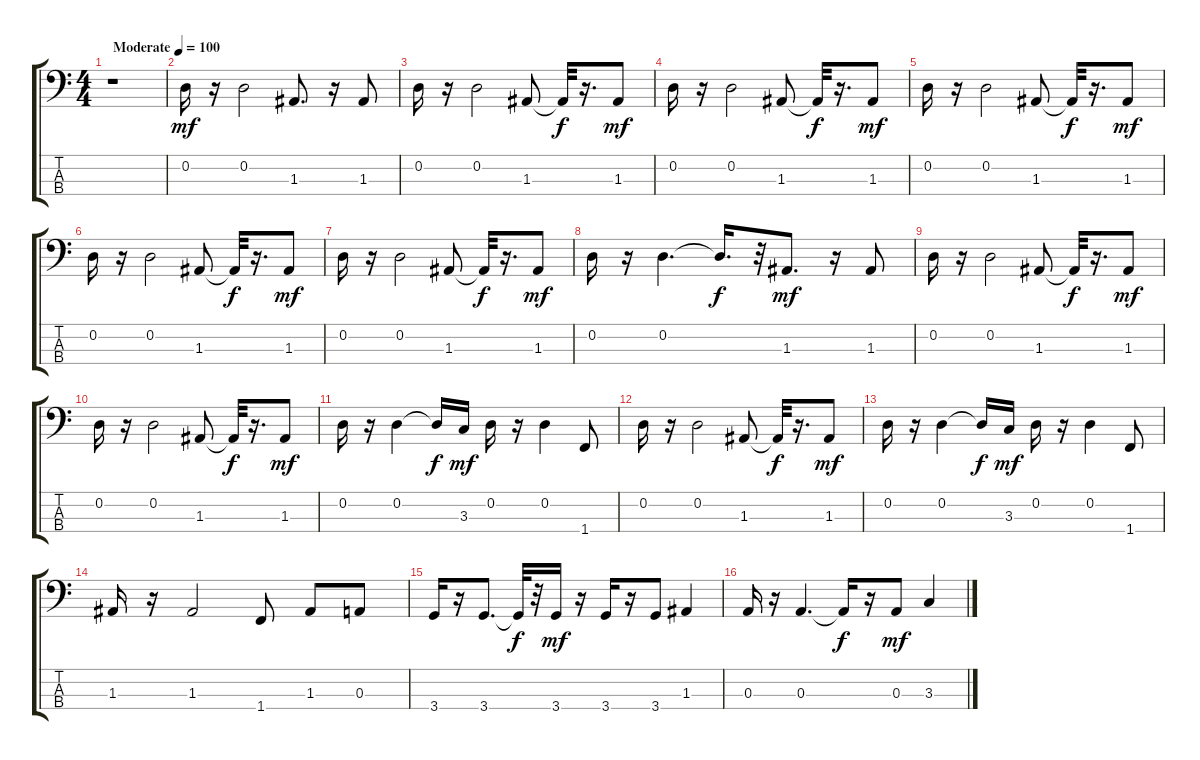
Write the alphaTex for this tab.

\track "" {instrument electricbassfinger}
\staff {score tabs}
\tuning (G2 D2 A1 E1) {hide}
\ts (4 4)
\tempo (100 "Moderate")
\clef f4
\ks c
r.1{dy mf instrument electricbassfinger} |
0.2.16 r.16 0.2.2 1.3.8{d} r.16 1.3.8 |
0.2.16 r.16 0.2.2 1.3.8 1.3{t}.32{dy f} r.16{d} 1.3.8{dy mf} |
0.2.16 r.16 0.2.2 1.3.8 1.3{t}.32{dy f} r.16{d} 1.3.8{dy mf} |
0.2.16 r.16 0.2.2 1.3.8 1.3{t}.32{dy f} r.16{d} 1.3.8{dy mf} |
0.2.16 r.16 0.2.2 1.3.8 1.3{t}.32{dy f} r.16{d} 1.3.8{dy mf} |
0.2.16 r.16 0.2.2 1.3.8 1.3{t}.32{dy f} r.16{d} 1.3.8{dy mf} |
0.2.16 r.16 0.2.4{d} 0.2{t}.16{d dy f} r.32 1.3.8{d dy mf} r.16 1.3.8 |
0.2.16 r.16 0.2.2 1.3.8 1.3{t}.32{dy f} r.16{d} 1.3.8{dy mf} |
0.2.16 r.16 0.2.2 1.3.8 1.3{t}.32{dy f} r.16{d} 1.3.8{dy mf} |
0.2.16 r.16 0.2.4 0.2{t}.16{dy f} 3.3.16{dy mf} 0.2.16 r.16 0.2.4 1.4.8 |
0.2.16 r.16 0.2.2 1.3.8 1.3{t}.32{dy f} r.16{d} 1.3.8{dy mf} |
0.2.16 r.16 0.2.4 0.2{t}.16{dy f} 3.3.16{dy mf} 0.2.16 r.16 0.2.4 1.4.8 |
1.3.16 r.16 1.3.2 1.4.8 1.3.8 0.3.8 |
3.4.16 r.16 3.4.8{d} 3.4{t}.32{dy f} r.32 3.4.16{dy mf} r.16 3.4.16 r.16 3.4.8 1.3.4 |
0.3.16 r.16 0.3.4{d} 0.3{t}.16{dy f} r.16 0.3.8{dy mf} 3.3.4
